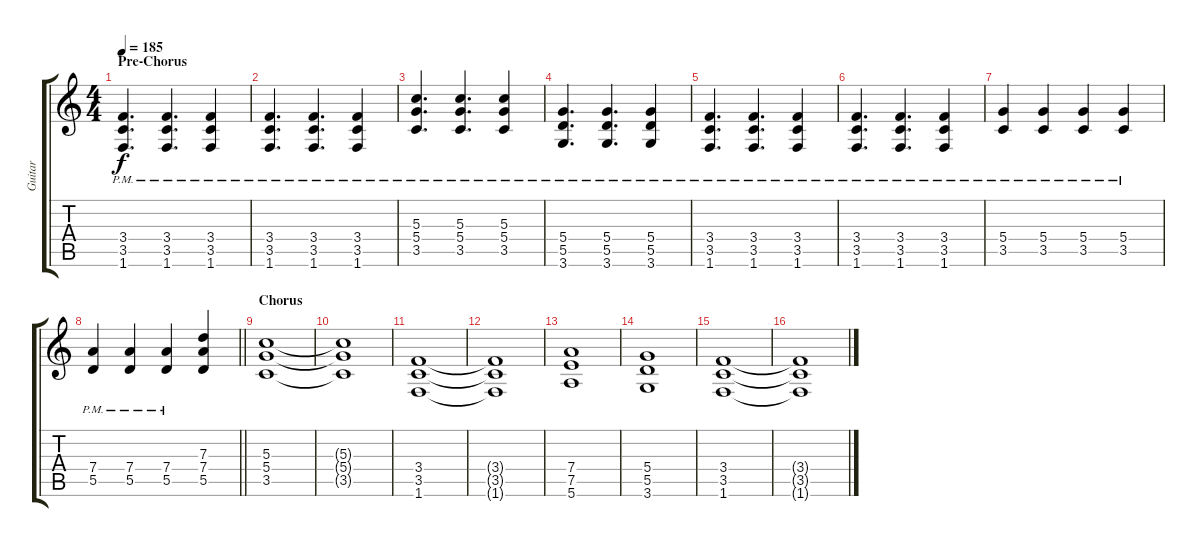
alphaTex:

\track ("Guitar" "Guitar") {instrument distortionguitar}
\staff {score tabs}
\tuning (E4 B3 G3 D3 A2 E2) {hide}
\ts (4 4)
\section ("" "Pre-Chorus")
\tempo 185
\clef g2
\ks c
(3.4{pm} 3.5{pm} 1.6{pm}).4{d dy f volume 11} (3.4{pm} 3.5{pm} 1.6{pm}).4{d} (3.4{pm} 3.5{pm} 1.6{pm}).4 |
(3.4{pm} 3.5{pm} 1.6{pm}).4{d} (3.4{pm} 3.5{pm} 1.6{pm}).4{d} (3.4{pm} 3.5{pm} 1.6{pm}).4 |
(5.3{pm} 5.4{pm} 3.5{pm}).4{d} (5.3{pm} 5.4{pm} 3.5{pm}).4{d} (5.3{pm} 5.4{pm} 3.5{pm}).4 |
(5.4{pm} 5.5{pm} 3.6{pm}).4{d} (5.4{pm} 5.5{pm} 3.6{pm}).4{d} (5.4{pm} 5.5{pm} 3.6{pm}).4 |
(3.4{pm} 3.5{pm} 1.6{pm}).4{d} (3.4{pm} 3.5{pm} 1.6{pm}).4{d} (3.4{pm} 3.5{pm} 1.6{pm}).4 |
(3.4{pm} 3.5{pm} 1.6{pm}).4{d} (3.4{pm} 3.5{pm} 1.6{pm}).4{d} (3.4{pm} 3.5{pm} 1.6{pm}).4 |
(5.4{pm} 3.5{pm}).4 (5.4{pm} 3.5{pm}).4 (5.4{pm} 3.5{pm}).4 (5.4{pm} 3.5{pm}).4 |
\barLineRight lightlight
(7.4{pm} 5.5{pm}).4 (7.4{pm} 5.5{pm}).4 (7.4{pm} 5.5).4 (7.3 7.4 5.5).4 |
\section ("" "Chorus")
(5.3 5.4 3.5).1 |
(5.3{t} 5.4{t} 3.5{t}).1 |
(3.4 3.5 1.6).1 |
(3.4{t} 3.5{t} 1.6{t}).1 |
(7.4 7.5 5.6).1 |
(5.4 5.5 3.6).1 |
(3.4 3.5 1.6).1 |
(3.4{t} 3.5{t} 1.6{t}).1
